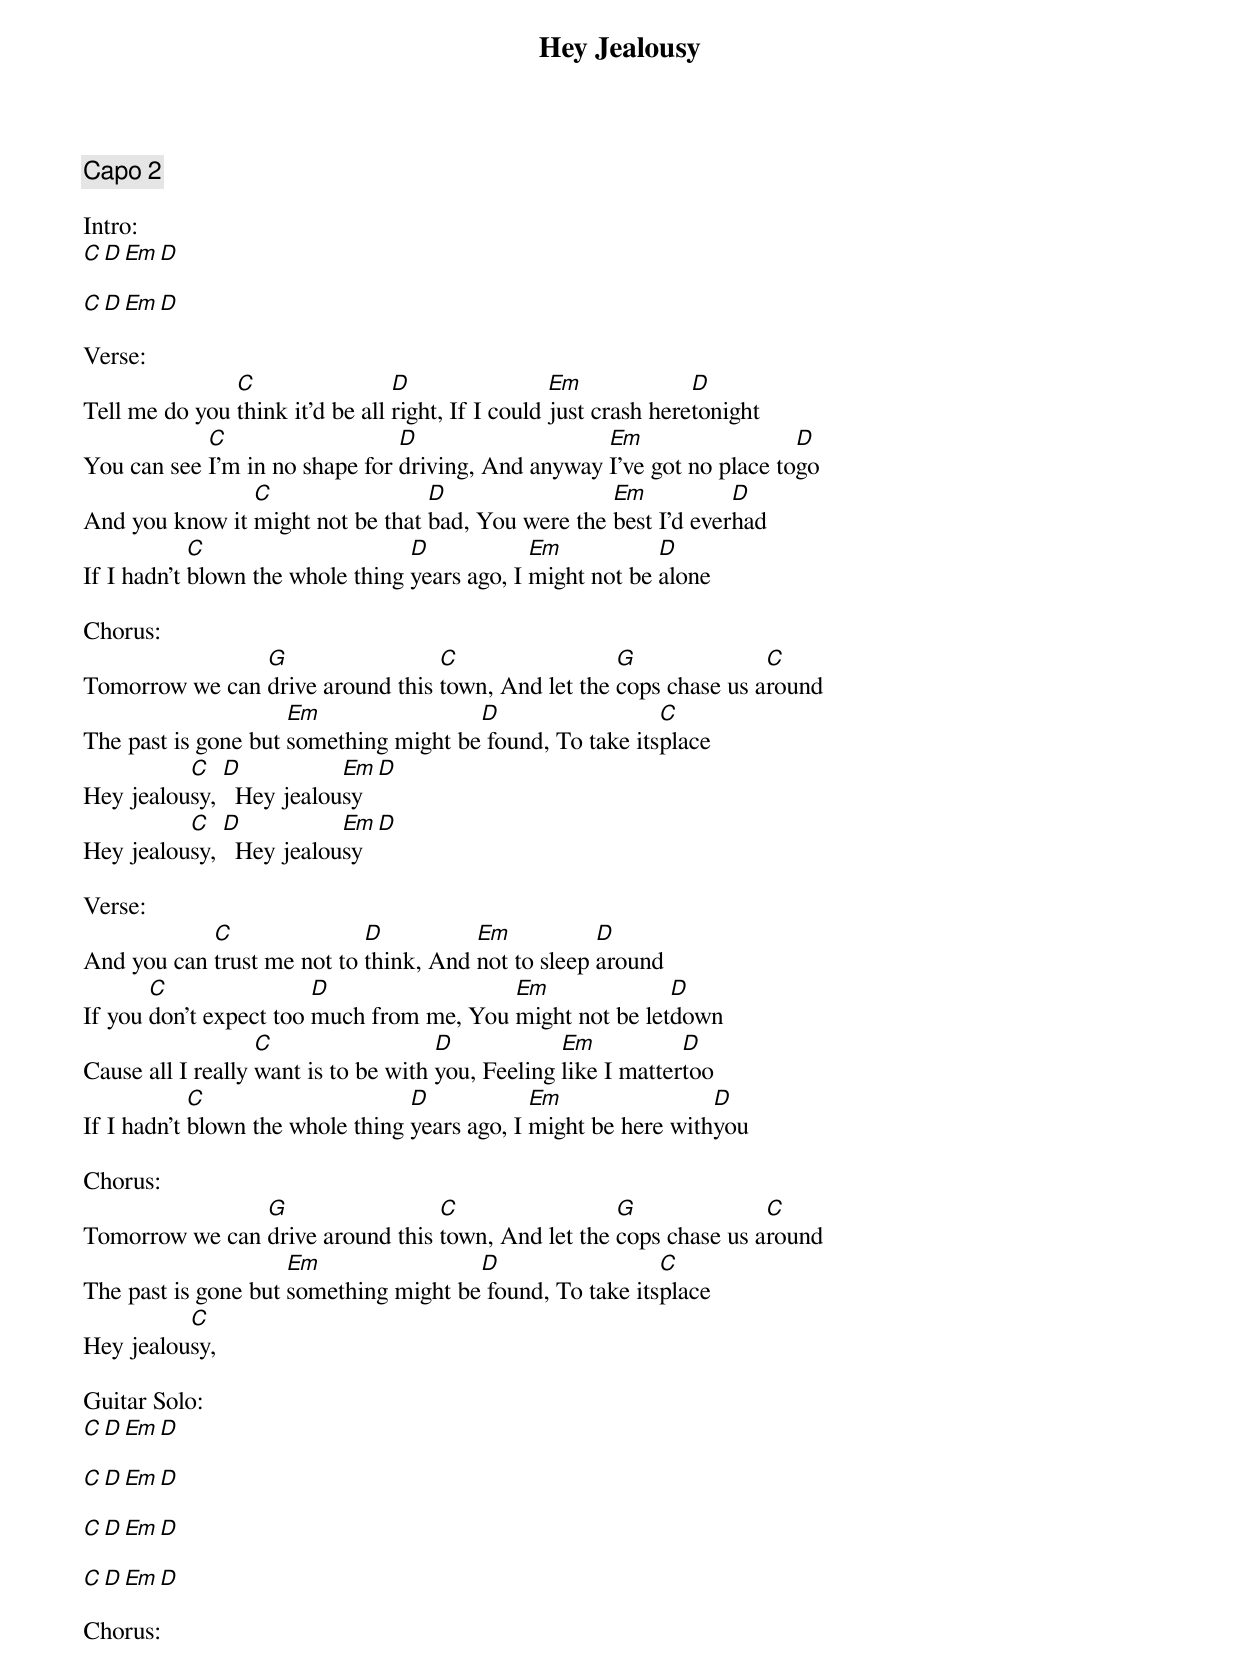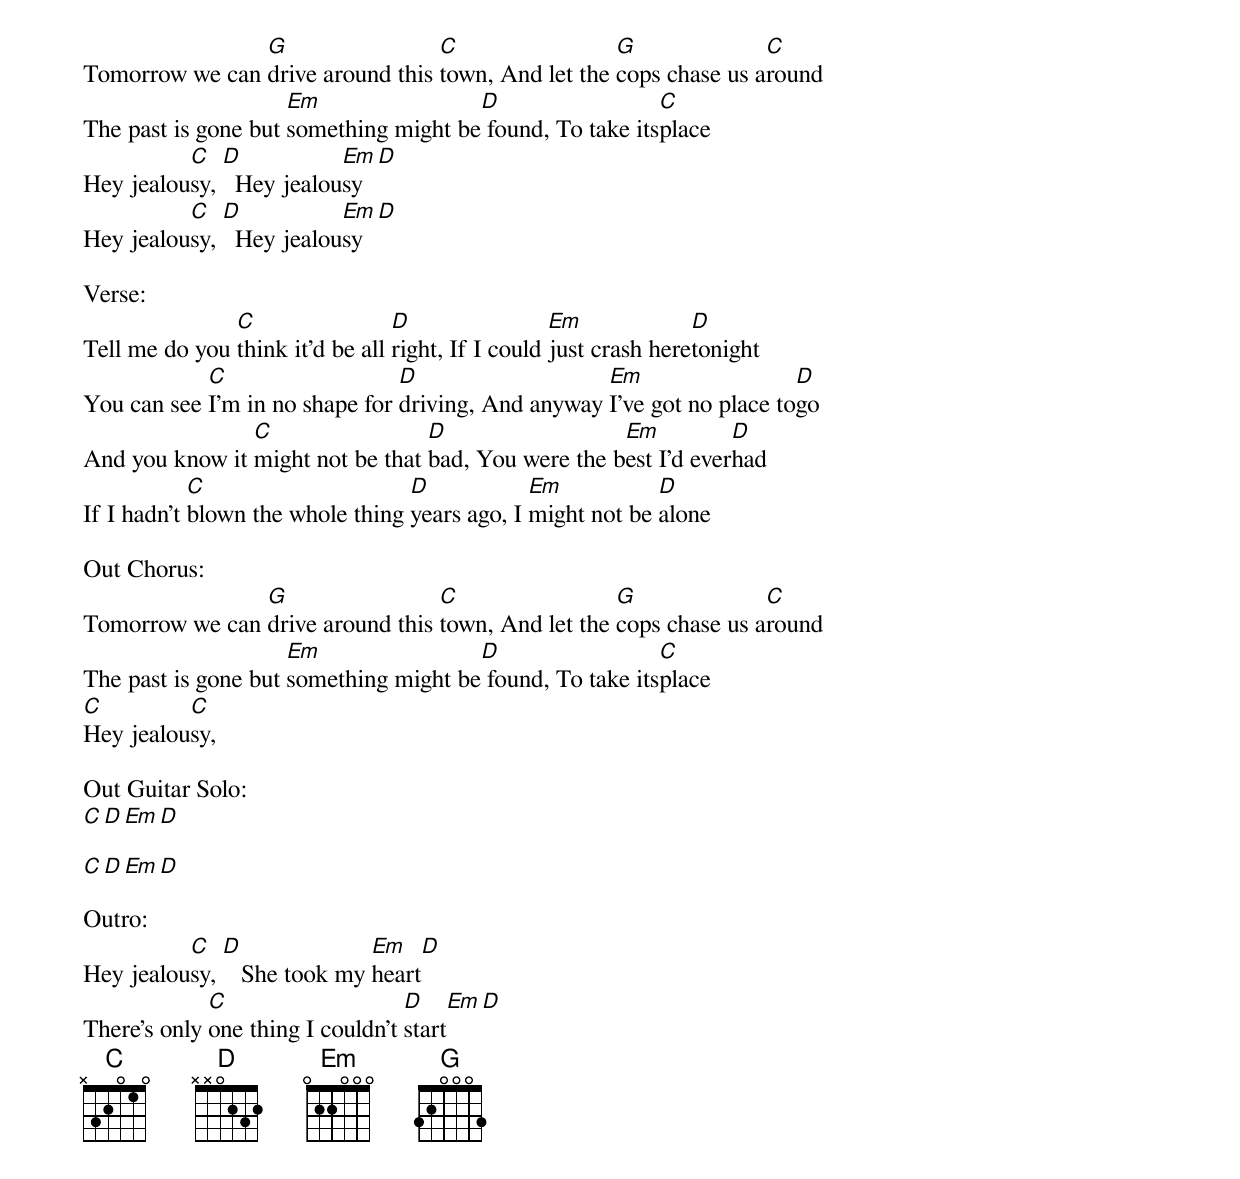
{title:Hey Jealousy}
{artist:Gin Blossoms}
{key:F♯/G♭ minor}
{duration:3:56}
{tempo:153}
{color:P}

{comment: Capo 2}

Intro:
[C][D][Em][D]

[C][D][Em][D]

Verse:
Tell me do you [C]think it’d be all [D]right, If I could [Em]just crash here[D]tonight
You can see [C]I’m in no shape for [D]driving, And anyway [Em]I've got no place to[D]go
And you know it [C]might not be that [D]bad, You were the [Em]best I’d ever[D]had
If I hadn't [C]blown the whole thing [D]years ago, I [Em]might not be [D]alone

Chorus:
Tomorrow we can [G]drive around this [C]town, And let the [G]cops chase us a[C]round
The past is gone but [Em]something might be[D] found, To take its[C]place
Hey jealou[C]sy, [D]  Hey jealou[Em]sy[D]
Hey jealou[C]sy, [D]  Hey jealou[Em]sy[D]

Verse:
And you can [C]trust me not to [D]think, And [Em]not to sleep [D]around
If you [C]don’t expect too [D]much from me, You [Em]might not be let[D]down
Cause all I really [C]want is to be with [D]you, Feeling [Em]like I matter[D]too
If I hadn't [C]blown the whole thing [D]years ago, I [Em]might be here with[D]you

Chorus:
Tomorrow we can [G]drive around this [C]town, And let the [G]cops chase us a[C]round
The past is gone but [Em]something might be[D] found, To take its[C]place
Hey jealou[C]sy,

Guitar Solo:
[C][D][Em][D]

[C][D][Em][D]

[C][D][Em][D]

[C][D][Em][D]

Chorus:
Tomorrow we can [G]drive around this [C]town, And let the [G]cops chase us a[C]round
The past is gone but [Em]something might be[D] found, To take its[C]place
Hey jealou[C]sy, [D]  Hey jealou[Em]sy[D]
Hey jealou[C]sy, [D]  Hey jealou[Em]sy[D]

Verse:
Tell me do you [C]think it’d be all [D]right, If I could [Em]just crash here[D]tonight
You can see [C]I’m in no shape for [D]driving, And anyway [Em]I’ve got no place to[D]go
And you know it [C]might not be that [D]bad, You were the b[Em]est I’d ever[D]had
If I hadn’t [C]blown the whole thing [D]years ago, I [Em]might not be [D]alone

Out Chorus:
Tomorrow we can [G]drive around this [C]town, And let the [G]cops chase us a[C]round
The past is gone but [Em]something might be[D] found, To take its[C]place
[C]Hey jealou[C]sy,

Out Guitar Solo:
[C][D][Em][D]

[C][D][Em][D]

Outro:
Hey jealou[C]sy, [D]   She took my [Em]heart[D]
There's only [C]one thing I couldn't [D]start[Em][D]
